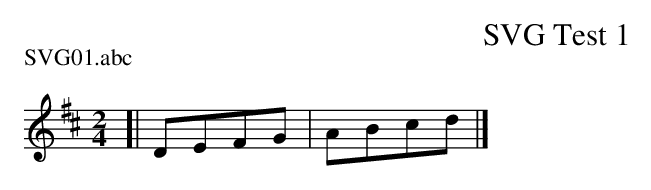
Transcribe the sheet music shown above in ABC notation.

X:1
T:SVG Test 1
P:SVG01.abc
M:2/4
L:1/8
K:D
[| DEFG | ABcd |]
